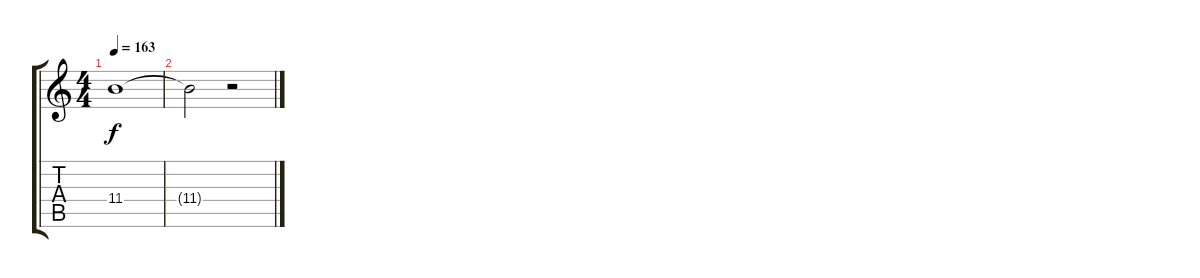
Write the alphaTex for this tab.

\track "" {instrument overdrivenguitar}
\staff {score tabs}
\tuning (D4 A3 F3 C3 G2 C2) {hide}
\ts (4 4)
\tempo 163
\clef g2
\ks c
11.4{t}.1{dy f} |
11.4{t}.2 r.2
